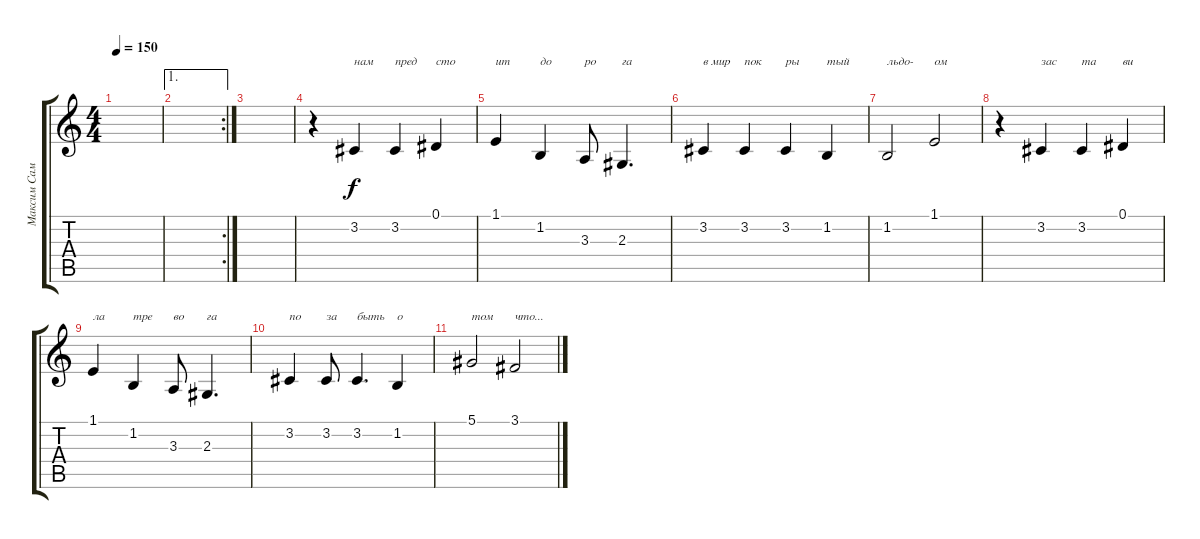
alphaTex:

\track ("Максим Самосват" "Максим Сам") {instrument bassoon}
\staff {score tabs}
\tuning (Eb4 Bb3 Gb3 Db3 Ab2 Eb2) {hide}
\ts (4 4)
\tempo 150
\clef g2
\ks c
|
\ae 1
\rc 2
|
|
r.4 3.2.4{txt "нам"} 3.2.4{txt "пред"} 0.1.4{txt "сто"} |
1.1.4{txt "ит"} 1.2.4{txt "до"} 3.3.8{txt "ро"} 2.3.4{d txt "га"} |
3.2.4{txt "в мир"} 3.2.4{txt "пок"} 3.2.4{txt "ры"} 1.2.4{txt "тый"} |
1.2.2{txt "льдо-"} 1.1.2{txt "ом"} |
r.4 3.2.4{txt "зас"} 3.2.4{txt "та"} 0.1.4{txt "ви"} |
1.1.4{txt "ла"} 1.2.4{txt "тре"} 3.3.8{txt "во"} 2.3.4{d txt "га"} |
3.2.4{txt "по"} 3.2.8{txt "за"} 3.2.4{d txt "быть"} 1.2.4{txt "о"} |
5.1.2{txt "том"} 3.1.2{txt "что..."}
